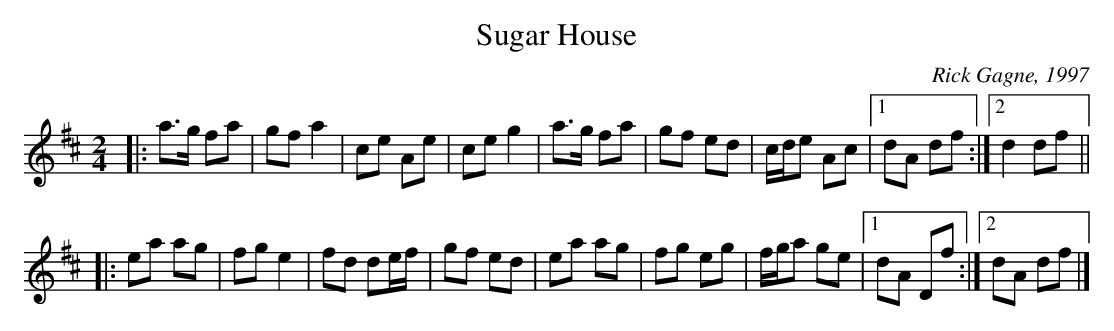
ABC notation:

X:1
T:Sugar House
C:Rick Gagne, 1997
M:2/4
L:1/8
K:D
|:\
a>g fa | gf a2 | ce    Ae    |  ce g2 |\
a>g fa | gf ed | c/d/e Ac    |1 dA df :|2 d2 df ||
|:\
ea  ag | fg e2 | fd    de/f/ |  gf ed |\
ea  ag | fg eg | f/g/a ge    |1 dA Df :|2 dA df |]
